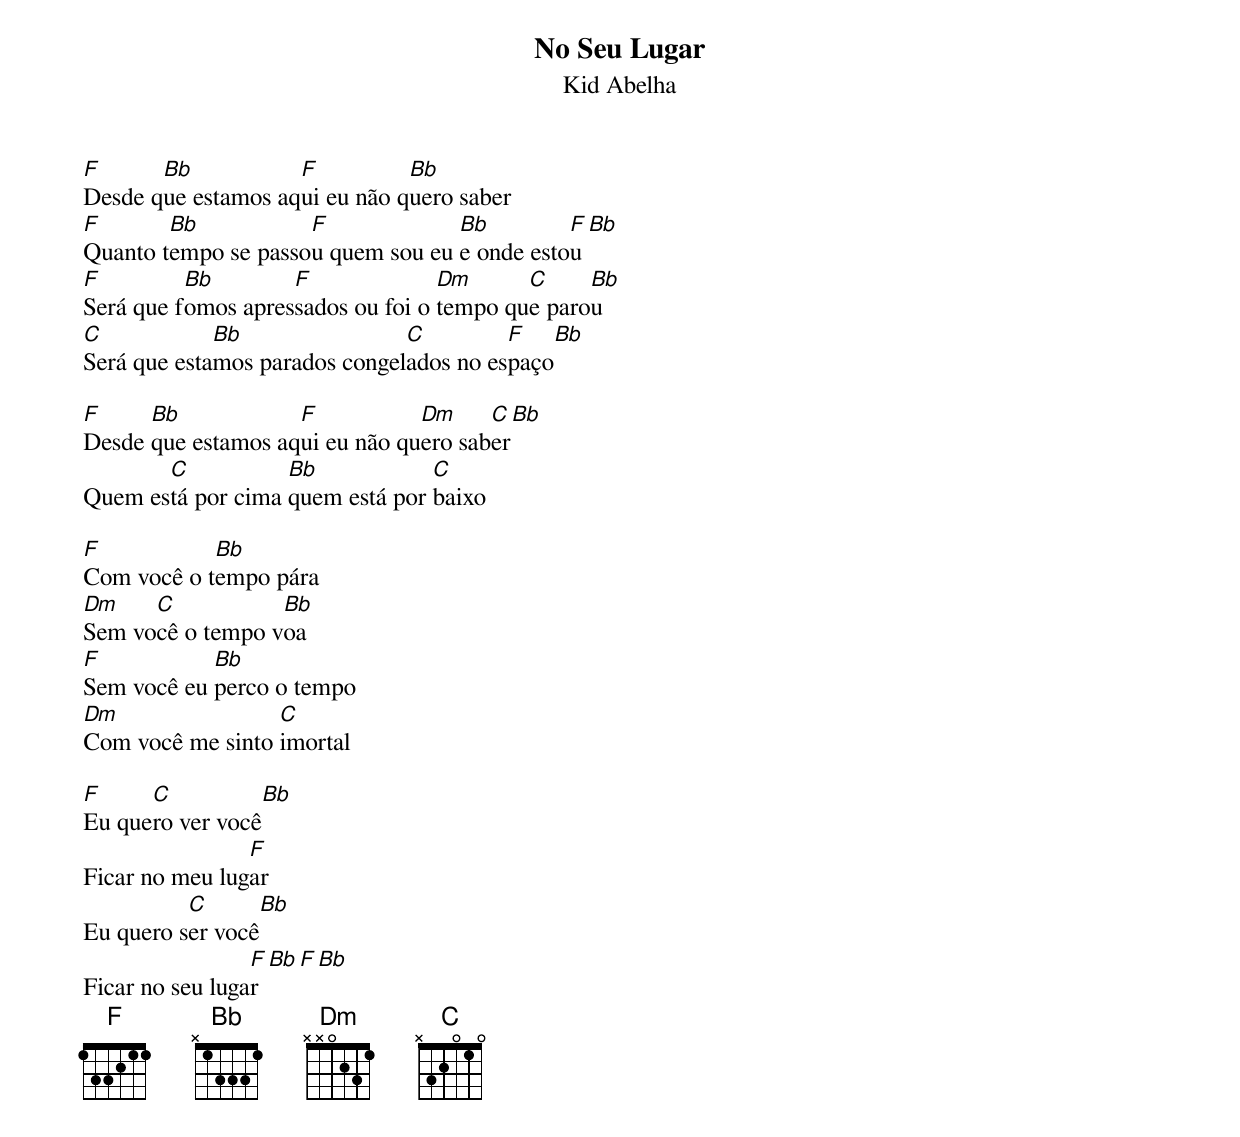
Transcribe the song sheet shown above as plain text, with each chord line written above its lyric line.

No Seu Lugar
Kid Abelha

F      Bb           F          Bb
Desde que estamos aqui eu não quero saber
F       Bb           F             Bb         F  Bb
Quanto tempo se passou quem sou eu e onde estou
F         Bb        F              Dm      C     Bb
Será que fomos apressados ou foi o tempo que parou
C            Bb                C         F     Bb
Será que estamos parados congelados no espaço

F     Bb            F           Dm     C   Bb
Desde que estamos aqui eu não quero saber
       C           Bb            C
Quem está por cima quem está por baixo

F           Bb
Com você o tempo pára
Dm    C           Bb
Sem você o tempo voa
F           Bb
Sem você eu perco o tempo
Dm                C
Com você me sinto imortal

F     C          Bb
Eu quero ver você
                F
Ficar no meu lugar
          C       Bb
Eu quero ser você
                 F  Bb  F  Bb
Ficar no seu lugar
